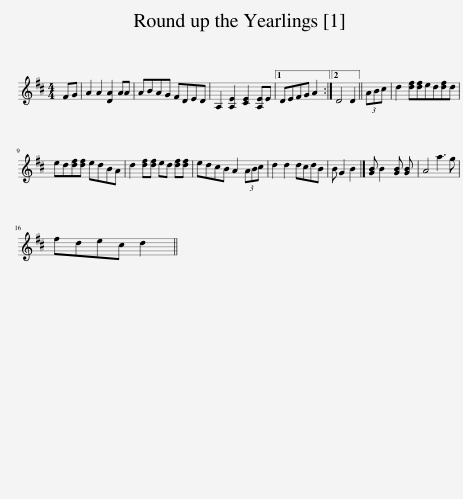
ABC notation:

X:1
L:1/8
M:4/4
I:linebreak $
K:D
V:1 treble
V:1
 FG | A2 A2 [DA]2 AA | ABAG FDED | A,2 [A,E]2 [CE]2 [A,E]E |1 DEFG A2 :|2 %5
 D4 D2 || (3ABc | d2 [df][df]ed[df]d |$ ed[df][df] edBA | d2 [df][df] ed [df][df] | %10
 edcB A2 (3ABc | d2 d2 dcdB | B G2 B2 |] [GB] B2 [GB] [GB] | A4 a3 g |$ %15
 fdec d2 || %16
